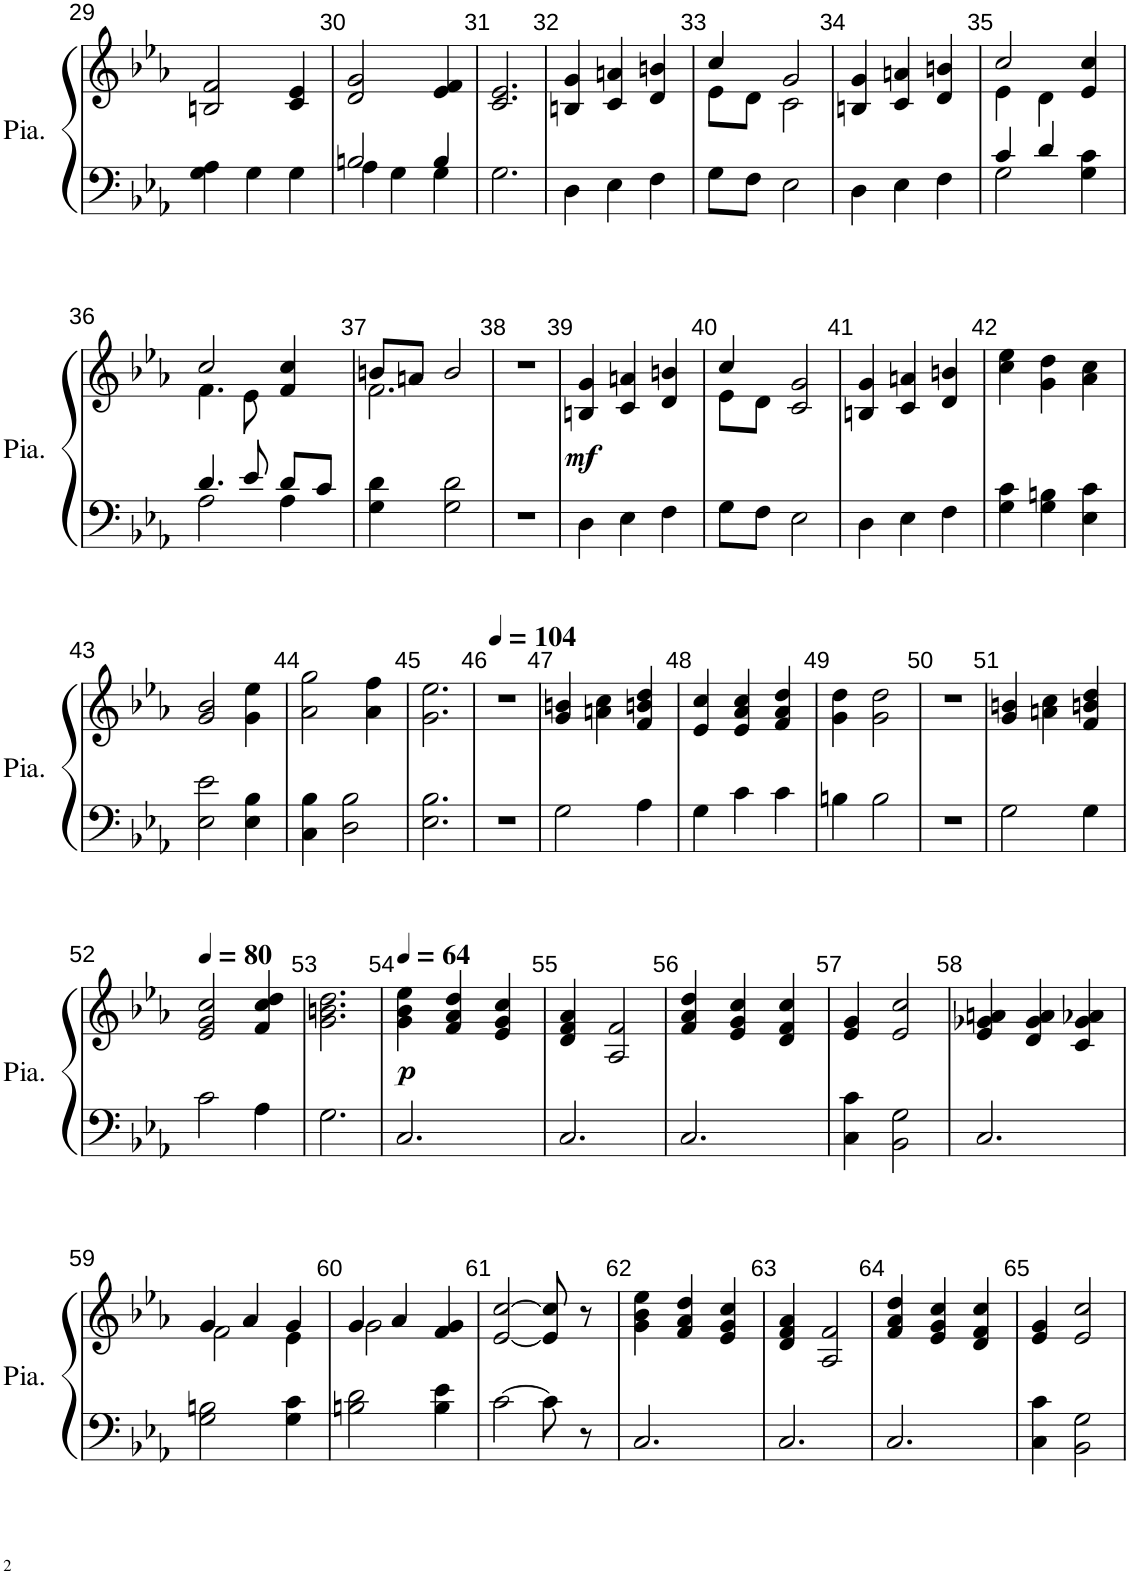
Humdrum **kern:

**kern	**kern	**dynam
*part1	*part1	*part1
*staff2	*staff1	*staff1/2
*I"Piano	*	*
*I'Pia.	*	*
!!LO:PB:g=z
*clefF4	*clefG2	*
*k[b-e-a-]	*k[b-e-a-]	*
*M3/4	*M3/4	*
=29	=29	=29
4G\ 4A-\	2Bn/ 2f/	.
4G\	.	.
4G\	4c/ 4e-/	.
=30	=30	=30
*^	*	*
2Bn/	4A-\	2d/ 2g/	.
.	4G\	.	.
4B/	4G\	4e-/ 4f/	.
*v	*v	*	*
=31	=31	=31
2.G\	2.c/ 2.e-/	.
=32	=32	=32
4D\	4Bn/ 4g/	.
4E-\	4c/ 4an/	.
4F\	4d/ 4bn/	.
=33	=33	=33
*	*^	*
8G\L	4cc/	8e-\L	.
8F\J	.	8d\J	.
2E-\	2g/	2c\	.
*	*v	*v	*
=34	=34	=34
4D\	4Bn/ 4g/	.
4E-\	4c/ 4an/	.
4F\	4d/ 4bn/	.
=35	=35	=35
*^	*^	*
4c/	2G\	2cc/	4e-\	.
4d/	.	.	4d\	.
4G\ 4c\	4ryy	4e-/ 4cc/	4ryy	.
!!LO:LB:g=z	!!
=36	=36	=36	=36	=36
4.d/	2A-\	2cc/	4.f\	.
8e-/	.	.	8e-\	.
8d/L	4A-\	4f/ 4cc/	4ryy	.
8c/J	.	.	.	.
*v	*v	*	*	*
=37	=37	=37	=37
4G\ 4d\	8bn/L	2.f\	.
.	8an/J	.	.
2G\ 2d\	2b/	.	.
*	*v	*v	*
=38	=38	=38
2.r	2.r	.
=39	=39	=39
!	!	!LO:DY:b
4D\	4Bn/ 4g/	mf
4E-\	4c/ 4an/	.
4F\	4d/ 4bn/	.
=40	=40	=40
*	*^	*
8G\L	4cc/	8e-\L	.
8F\J	.	8d\J	.
2E-\	2c/ 2g/	2ryy	.
*	*v	*v	*
=41	=41	=41
4D\	4Bn/ 4g/	.
4E-\	4c/ 4an/	.
4F\	4d/ 4bn/	.
=42	=42	=42
4G\ 4c\	4cc\ 4ee-\	.
4G\ 4Bn\	4g\ 4dd\	.
4E-\ 4c\	4a-\ 4cc\	.
!!LO:LB:g=z
=43	=43	=43
2E-\ 2e-\	2g/ 2b-/	.
4E-\ 4B-\	4g\ 4ee-\	.
=44	=44	=44
4C\ 4B-\	2a-\ 2gg\	.
2D\ 2B-\	.	.
.	4a-\ 4ff\	.
=45	=45	=45
2.E-\ 2.B-\	2.g\ 2.ee-\	.
=46	=46	=46
*	*MM104	*
2.r	2.r	.
=47	=47	=47
2G\	4g/ 4bn/	.
.	4an\ 4cc\	.
4A-\	4f/ 4bn/ 4dd/	.
=48	=48	=48
4G\	4e-/ 4cc/	.
4c\	4e-/ 4a-/ 4cc/	.
4c\	4f/ 4a-/ 4dd/	.
=49	=49	=49
4Bn\	4g\ 4dd\	.
2B\	2g\ 2dd\	.
=50	=50	=50
2.r	2.r	.
=51	=51	=51
2G\	4g/ 4bn/	.
.	4an\ 4cc\	.
4G\	4f/ 4bn/ 4dd/	.
!!LO:LB:g=z
=52	=52	=52
*	*MM80	*
2c\	2e-/ 2g/ 2cc/	.
4A-\	4f/ 4cc/ 4dd/	.
=53	=53	=53
2.G\	2.g\ 2.bn\ 2.dd\	.
=54	=54	=54
*	*MM64	*
!	!	!LO:DY:b
2.C/	4g\ 4b-\ 4ee-\	p
.	4f/ 4a-/ 4dd/	.
.	4e-/ 4g/ 4cc/	.
=55	=55	=55
2.C/	4d/ 4f/ 4a-/	.
.	2A-/ 2f/	.
=56	=56	=56
2.C/	4f/ 4a-/ 4dd/	.
.	4e-/ 4g/ 4cc/	.
.	4d/ 4f/ 4cc/	.
=57	=57	=57
4C\ 4c\	4e-/ 4g/	.
2BB-\ 2G\	2e-/ 2cc/	.
=58	=58	=58
2.C/	4e-/ 4g-X/ 4an/	.
.	4d/ 4g-/ 4a/	.
.	4c/ 4g-/ 4a-X/	.
!!LO:LB:g=z
=59	=59	=59
*	*^	*
2G\ 2Bn\	4g/	2f\	.
.	4a-/	.	.
4G\ 4c\	4g/	4e-\	.
=60	=60	=60	=60
2Bn\ 2d\	4g/	2g\	.
.	4a-/	.	.
4B\ 4e-\	4f/ 4g/	4ryy	.
*	*v	*v	*
=61	=61	=61
[2c\	[2e-/ [2cc/	.
8c\]	8e-/] 8cc/]	.
8r	8r	.
=62	=62	=62
2.C/	4g\ 4b-\ 4ee-\	.
.	4f/ 4a-/ 4dd/	.
.	4e-/ 4g/ 4cc/	.
=63	=63	=63
2.C/	4d/ 4f/ 4a-/	.
.	2A-/ 2f/	.
=64	=64	=64
2.C/	4f/ 4a-/ 4dd/	.
.	4e-/ 4g/ 4cc/	.
.	4d/ 4f/ 4cc/	.
=65	=65	=65
4C\ 4c\	4e-/ 4g/	.
2BB-\ 2G\	2e-/ 2cc/	.
=	=	=
*-	*-	*-
